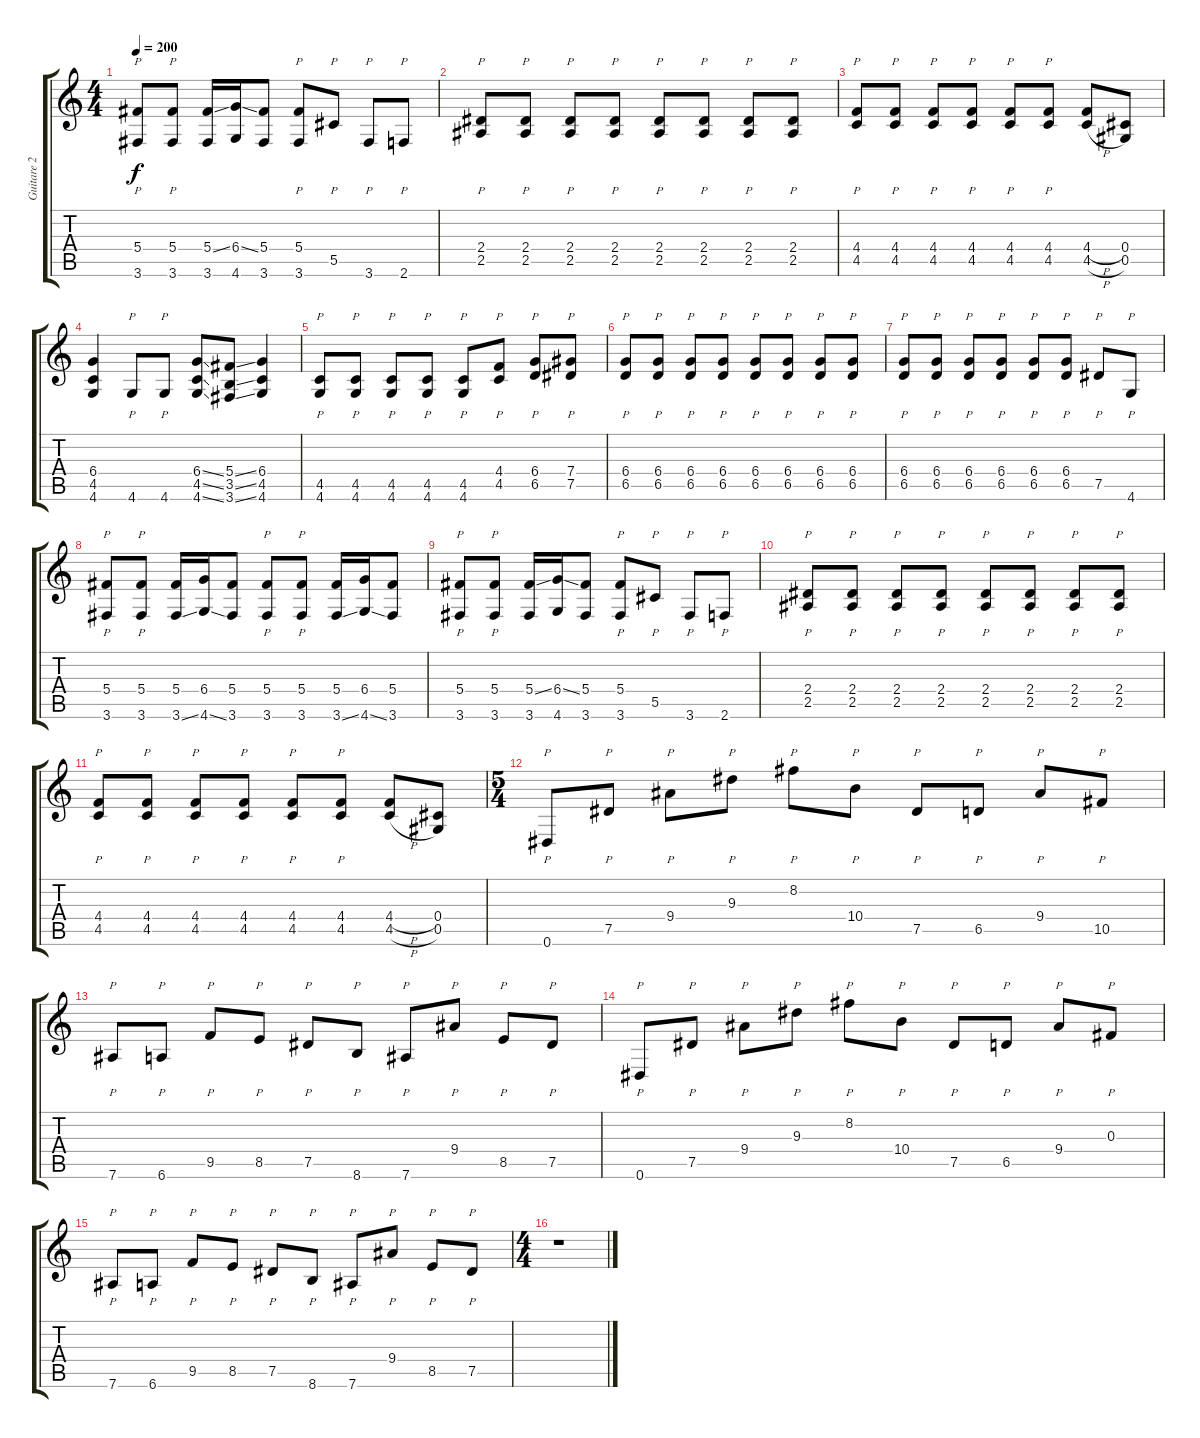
\track ("Guitare 2" "Guitare 2") {instrument distortionguitar}
\staff {score tabs}
\tuning (Eb4 Bb3 Gb3 Db3 Ab2 Eb2) {hide}
\ts (4 4)
\tempo 200
\clef g2
\ks c
(5.4 3.6).8{p dy f} (5.4 3.6).8{p} (5.4{ss} 3.6).16 (6.4{ss} 4.6).16 (5.4 3.6).8 (5.4 3.6).8{p} 5.5.8{p} 3.6.8{p} 2.6.8{p} |
(2.4 2.5).8{p} (2.4 2.5).8{p} (2.4 2.5).8{p} (2.4 2.5).8{p} (2.4 2.5).8{p} (2.4 2.5).8{p} (2.4 2.5).8{p} (2.4 2.5).8{p} |
(4.4 4.5).8{p} (4.4 4.5).8{p} (4.4 4.5).8{p} (4.4 4.5).8{p} (4.4 4.5).8{p} (4.4 4.5).8{p} (4.4{h} 4.5{h}).8 (0.4 0.5).8 |
(6.4 4.5 4.6).4 4.6.8{p} 4.6.8{p} (6.4{ss} 4.5{ss} 4.6{ss}).8 (5.4{ss} 3.5{ss} 3.6{ss}).8 (6.4 4.5 4.6).4 |
(4.5 4.6).8{p} (4.5 4.6).8{p} (4.5 4.6).8{p} (4.5 4.6).8{p} (4.5 4.6).8{p} (4.4 4.5).8{p} (6.4 6.5).8{p} (7.4 7.5).8{p} |
(6.4 6.5).8{p} (6.4 6.5).8{p} (6.4 6.5).8{p} (6.4 6.5).8{p} (6.4 6.5).8{p} (6.4 6.5).8{p} (6.4 6.5).8{p} (6.4 6.5).8{p} |
(6.4 6.5).8{p} (6.4 6.5).8{p} (6.4 6.5).8{p} (6.4 6.5).8{p} (6.4 6.5).8{p} (6.4 6.5).8{p} 7.5.8{p} 4.6.8{p} |
(5.4 3.6).8{p} (5.4 3.6).8{p} (5.4 3.6{ss}).16 (6.4 4.6{ss}).16 (5.4 3.6).8 (5.4 3.6).8{p} (5.4 3.6).8{p} (5.4 3.6{ss}).16 (6.4 4.6{ss}).16 (5.4 3.6).8 |
(5.4 3.6).8{p} (5.4 3.6).8{p} (5.4{ss} 3.6).16 (6.4{ss} 4.6).16 (5.4 3.6).8 (5.4 3.6).8{p} 5.5.8{p} 3.6.8{p} 2.6.8{p} |
(2.4 2.5).8{p} (2.4 2.5).8{p} (2.4 2.5).8{p} (2.4 2.5).8{p} (2.4 2.5).8{p} (2.4 2.5).8{p} (2.4 2.5).8{p} (2.4 2.5).8{p} |
(4.4 4.5).8{p} (4.4 4.5).8{p} (4.4 4.5).8{p} (4.4 4.5).8{p} (4.4 4.5).8{p} (4.4 4.5).8{p} (4.4{h} 4.5{h}).8 (0.4 0.5).8 |
\ts (5 4)
0.6.8{p} 7.5.8{p} 9.4.8{p} 9.3.8{p} 8.2.8{p} 10.4.8{p} 7.5.8{p} 6.5.8{p} 9.4.8{p} 10.5.8{p} |
7.6.8{p} 6.6.8{p} 9.5.8{p} 8.5.8{p} 7.5.8{p} 8.6.8{p} 7.6.8{p} 9.4.8{p} 8.5.8{p} 7.5.8{p} |
0.6.8{p} 7.5.8{p} 9.4.8{p} 9.3.8{p} 8.2.8{p} 10.4.8{p} 7.5.8{p} 6.5.8{p} 9.4.8{p} 0.3.8{p} |
7.6.8{p} 6.6.8{p} 9.5.8{p} 8.5.8{p} 7.5.8{p} 8.6.8{p} 7.6.8{p} 9.4.8{p} 8.5.8{p} 7.5.8{p} |
\ts (4 4)
r.1
